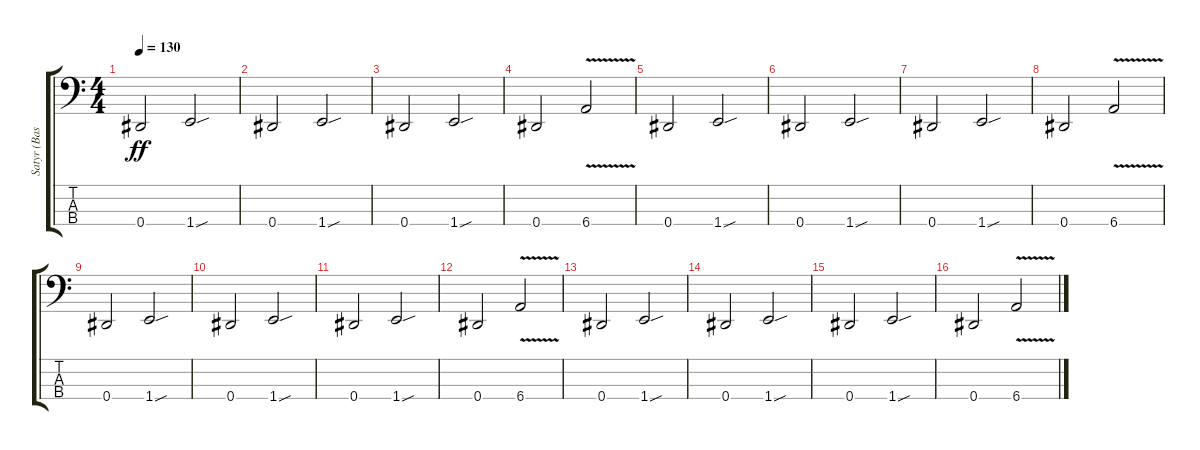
\track ("Satyr (Bass)" "Satyr (Bas") {instrument electricbassfinger}
\staff {score tabs}
\tuning (Gb2 Db2 Ab1 Eb1) {hide}
\ts (4 4)
\tempo 130
\clef f4
\ks c
0.4.2{dy ff} 1.4{sou}.2 |
0.4.2 1.4{sou}.2 |
0.4.2 1.4{sou}.2 |
0.4.2 6.4{v}.2 |
0.4.2 1.4{sou}.2 |
0.4.2 1.4{sou}.2 |
0.4.2 1.4{sou}.2 |
0.4.2 6.4{v}.2 |
0.4.2 1.4{sou}.2 |
0.4.2 1.4{sou}.2 |
0.4.2 1.4{sou}.2 |
0.4.2 6.4{v}.2 |
0.4.2 1.4{sou}.2 |
0.4.2 1.4{sou}.2 |
0.4.2 1.4{sou}.2 |
0.4.2 6.4{v}.2
